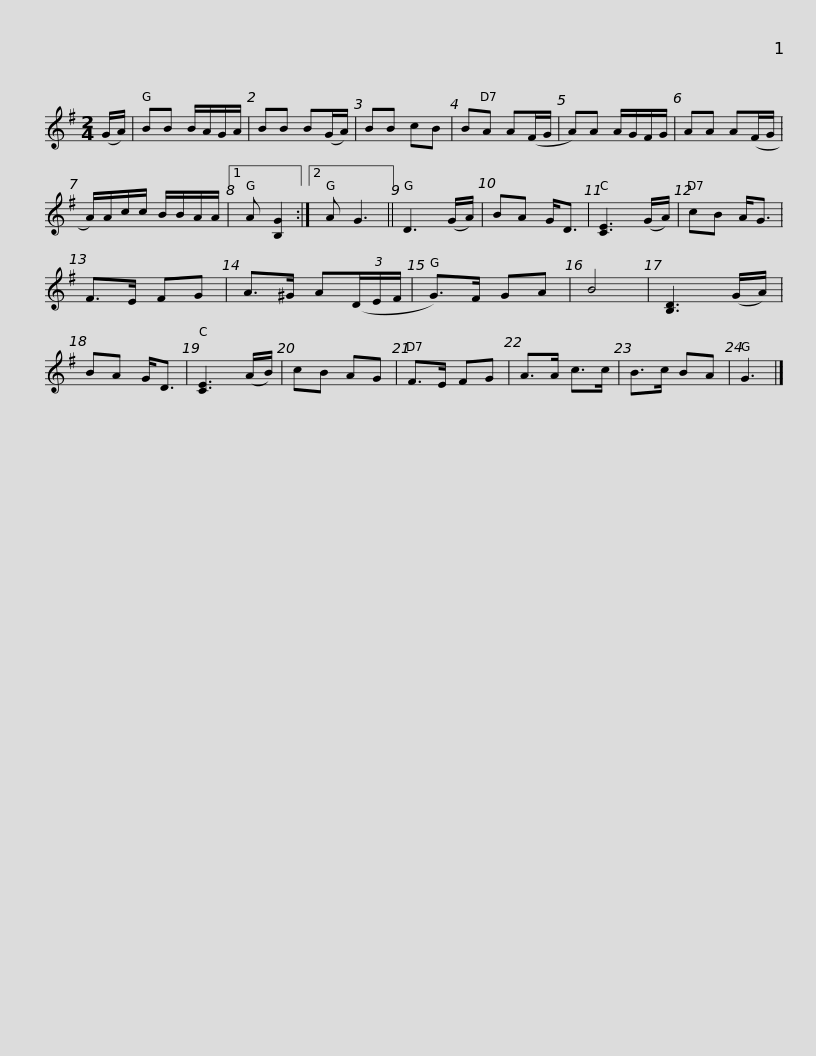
X:1
L:1/8
M:2/4
I:linebreak $
K:G
V:1 treble
V:1
 (G/A/) | BB B/A/G/A/ | BB B(G/A/) | BB cB | BA A(F/G/ | %5
 A)A A/G/F/G/ | AA A(F/G/ | A/)A/c/c/ B/B/A/A/ |1 A [B,G]2 :|2$ A G3 || %10
 D3 (G/A/) | BA G<D | [CE]3 (G/A/) | cB A<G | F>E FG | %15
 A>^G A(3(D/E/F/ | G>)F GA | B4 | [B,D]3 (G/A/) |$ BA G<D | %20
 [CE]3 (A/B/) | cB AG | F>E FG | A>A c>c | B>c BA | %25
 G3 |] %26
